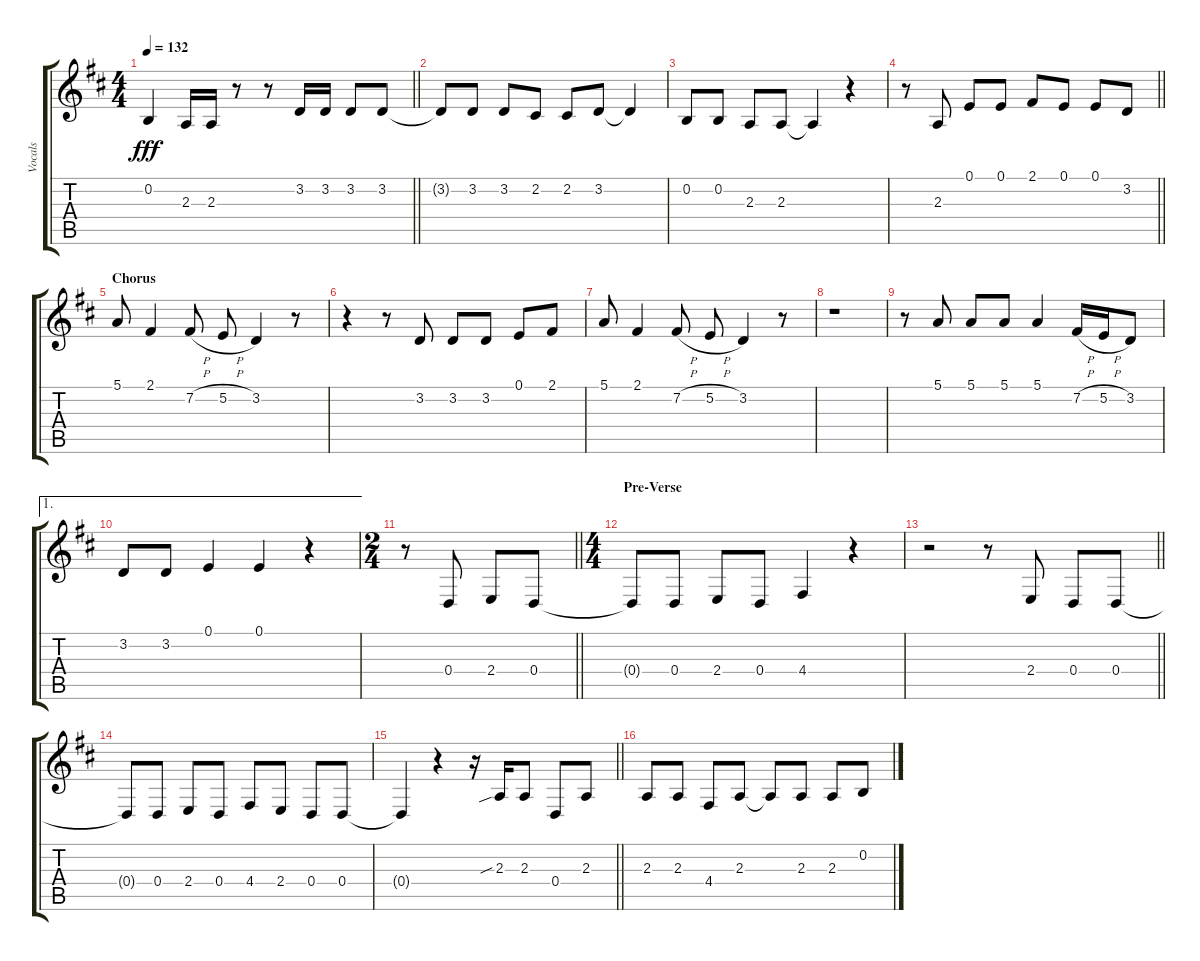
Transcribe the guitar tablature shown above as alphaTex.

\track ("Vocals" "Vocals") {instrument lead3calliope}
\staff {score tabs}
\tuning (E4 B3 G3 D3 A2 E2) {hide}
\ts (4 4)
\tempo 132
\clef g2
\barLineRight lightlight
\ks d
0.2.4{dy fff} 2.3.16 2.3.16 r.8 r.8 3.2.16 3.2.16 3.2.8 3.2.8 |
3.2{t}.8 3.2.8 3.2.8 2.2.8 2.2.8 3.2.8 3.2{t}.4 |
0.2.8 0.2.8 2.3.8 2.3.8 2.3{t}.4 r.4 |
\barLineRight lightlight
r.8 2.3.8 0.1.8 0.1.8 2.1.8 0.1.8 0.1.8 3.2.8 |
\section ("" "Chorus")
5.1.8 2.1.4 7.2{h}.8 5.2{h}.8 3.2.4 r.8 |
r.4 r.8 3.2.8 3.2.8 3.2.8 0.1.8 2.1.8 |
5.1.8 2.1.4 7.2{h}.8 5.2{h}.8 3.2.4 r.8 |
r.1 |
r.8 5.1.8 5.1.8 5.1.8 5.1.4 7.2{h}.16 5.2{h}.16 3.2.8 |
\ae 1
3.2.8 3.2.8 0.1.4 0.1.4 r.4 |
\ts (2 4)
\barLineRight lightlight
r.8 0.4.8 2.4.8 0.4.8 |
\ts (4 4)
\section ("" "Pre-Verse")
0.4{t}.8 0.4.8 2.4.8 0.4.8 4.4.4 r.4 |
\barLineRight lightlight
r.2 r.8 2.4.8 0.4.8 0.4.8 |
0.4{t}.8 0.4.8 2.4.8 0.4.8 4.4.8 2.4.8 0.4.8 0.4.8 |
\barLineRight lightlight
0.4{t}.4 r.4 r.16 2.3{sib}.16 2.3.8 0.4.8 2.3.8 |
2.3.8 2.3.8 4.4.8 2.3.8 2.3{t}.8 2.3.8 2.3.8 0.2.8
